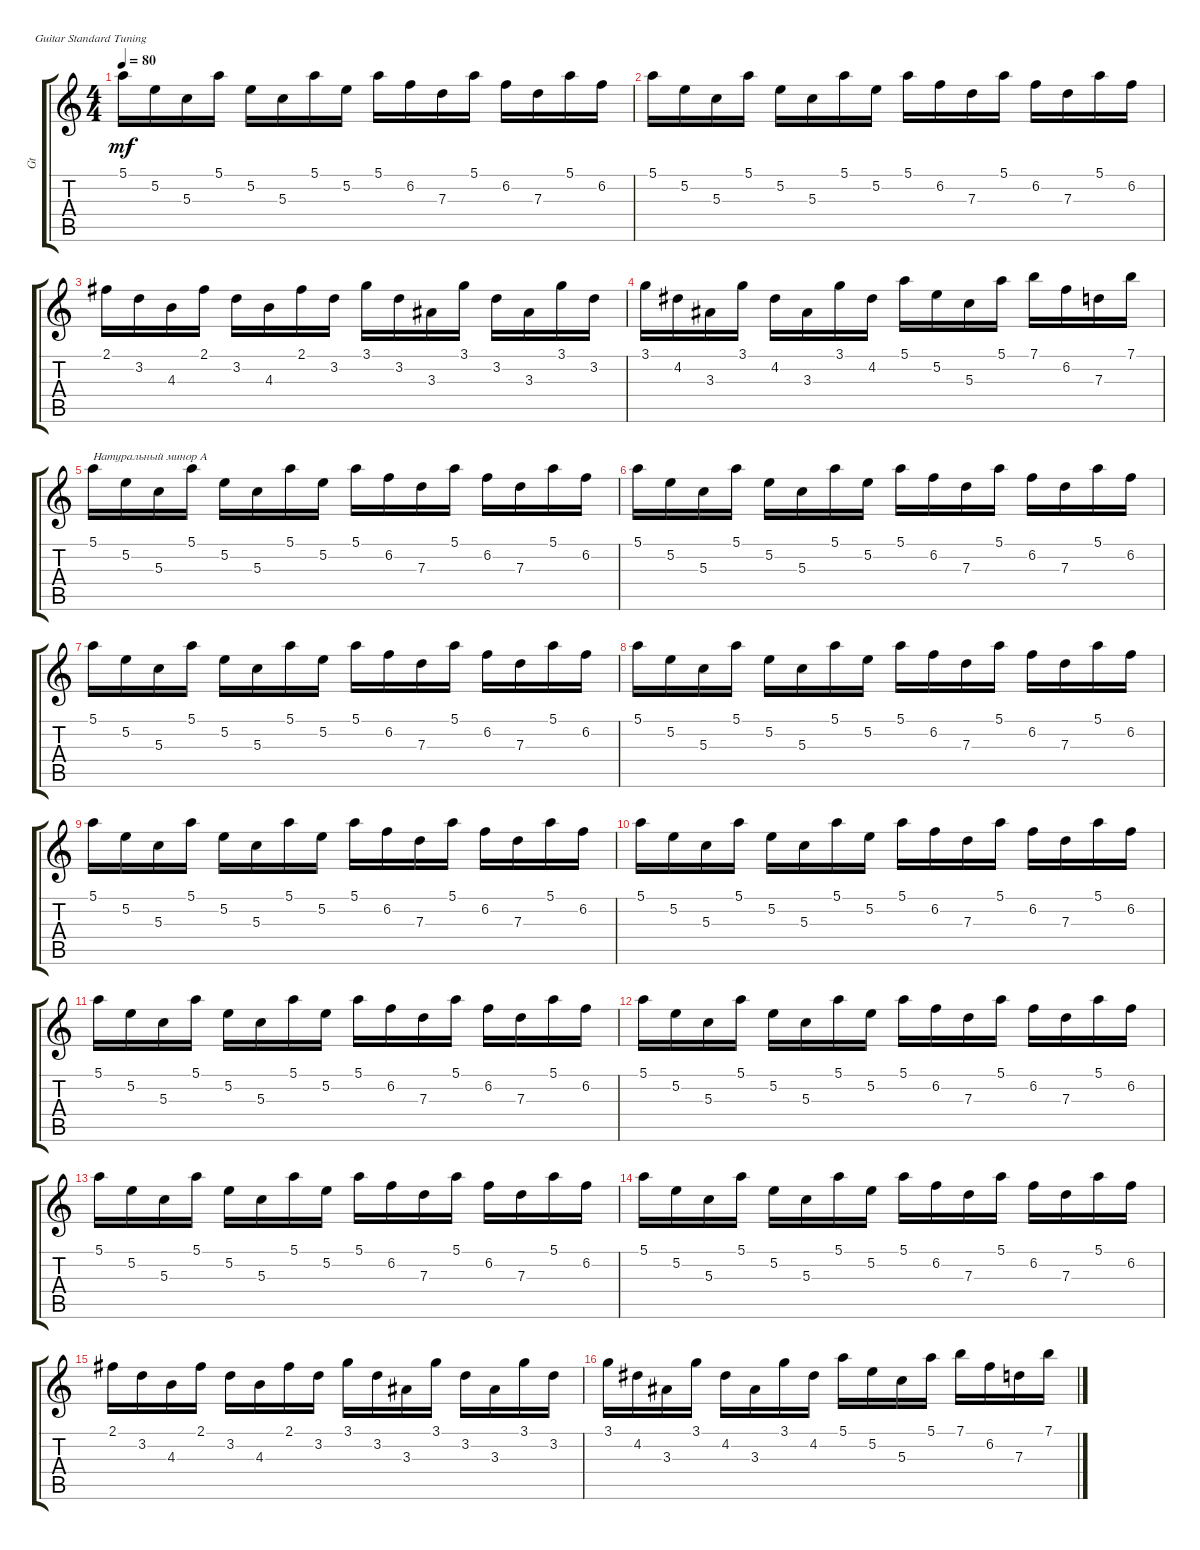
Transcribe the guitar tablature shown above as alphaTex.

\defaultSystemsLayout 4
\bracketExtendMode groupsimilarinstruments
\multiTrackTrackNamePolicy hidden
\otherSystemsTrackNameOrientation horizontal
\track ("Clean" "Gt") {multiBarRest instrument acousticguitarsteel}
\staff {score tabs}
\tuning (E4 B3 G3 D3 A2 E2)
\ts (4 4)
\tempo 80
\clef g2
\ks c
5.1.16{dy mf instrument acousticguitarsteel} 5.2.16 5.3.16 5.1.16 5.2.16 5.3.16 5.1.16 5.2.16 5.1.16 6.2.16 7.3.16 5.1.16 6.2.16 7.3.16 5.1.16 6.2.16 |
5.1.16 5.2.16 5.3.16 5.1.16 5.2.16 5.3.16 5.1.16 5.2.16 5.1.16 6.2.16 7.3.16 5.1.16 6.2.16 7.3.16 5.1.16 6.2.16 |
2.1.16 3.2.16 4.3.16 2.1.16 3.2.16 4.3.16 2.1.16 3.2.16 3.1.16 3.2.16 3.3.16 3.1.16 3.2.16 3.3.16 3.1.16 3.2.16 |
3.1.16 4.2.16 3.3.16 3.1.16 4.2.16 3.3.16 3.1.16 4.2.16 5.1.16 5.2.16 5.3.16 5.1.16 7.1.16 6.2.16 7.3.16 7.1.16 |
5.1.16{txt "Натуральный минор А"} 5.2.16 5.3.16 5.1.16 5.2.16 5.3.16 5.1.16 5.2.16 5.1.16 6.2.16 7.3.16 5.1.16 6.2.16 7.3.16 5.1.16 6.2.16 |
5.1.16 5.2.16 5.3.16 5.1.16 5.2.16 5.3.16 5.1.16 5.2.16 5.1.16 6.2.16 7.3.16 5.1.16 6.2.16 7.3.16 5.1.16 6.2.16 |
5.1.16 5.2.16 5.3.16 5.1.16 5.2.16 5.3.16 5.1.16 5.2.16 5.1.16 6.2.16 7.3.16 5.1.16 6.2.16 7.3.16 5.1.16 6.2.16 |
5.1.16 5.2.16 5.3.16 5.1.16 5.2.16 5.3.16 5.1.16 5.2.16 5.1.16 6.2.16 7.3.16 5.1.16 6.2.16 7.3.16 5.1.16 6.2.16 |
5.1.16 5.2.16 5.3.16 5.1.16 5.2.16 5.3.16 5.1.16 5.2.16 5.1.16 6.2.16 7.3.16 5.1.16 6.2.16 7.3.16 5.1.16 6.2.16 |
5.1.16 5.2.16 5.3.16 5.1.16 5.2.16 5.3.16 5.1.16 5.2.16 5.1.16 6.2.16 7.3.16 5.1.16 6.2.16 7.3.16 5.1.16 6.2.16 |
5.1.16 5.2.16 5.3.16 5.1.16 5.2.16 5.3.16 5.1.16 5.2.16 5.1.16 6.2.16 7.3.16 5.1.16 6.2.16 7.3.16 5.1.16 6.2.16 |
5.1.16 5.2.16 5.3.16 5.1.16 5.2.16 5.3.16 5.1.16 5.2.16 5.1.16 6.2.16 7.3.16 5.1.16 6.2.16 7.3.16 5.1.16 6.2.16 |
5.1.16 5.2.16 5.3.16 5.1.16 5.2.16 5.3.16 5.1.16 5.2.16 5.1.16 6.2.16 7.3.16 5.1.16 6.2.16 7.3.16 5.1.16 6.2.16 |
5.1.16 5.2.16 5.3.16 5.1.16 5.2.16 5.3.16 5.1.16 5.2.16 5.1.16 6.2.16 7.3.16 5.1.16 6.2.16 7.3.16 5.1.16 6.2.16 |
2.1.16 3.2.16 4.3.16 2.1.16 3.2.16 4.3.16 2.1.16 3.2.16 3.1.16 3.2.16 3.3.16 3.1.16 3.2.16 3.3.16 3.1.16 3.2.16 |
3.1.16 4.2.16 3.3.16 3.1.16 4.2.16 3.3.16 3.1.16 4.2.16 5.1.16 5.2.16 5.3.16 5.1.16 7.1.16 6.2.16 7.3.16 7.1.16
